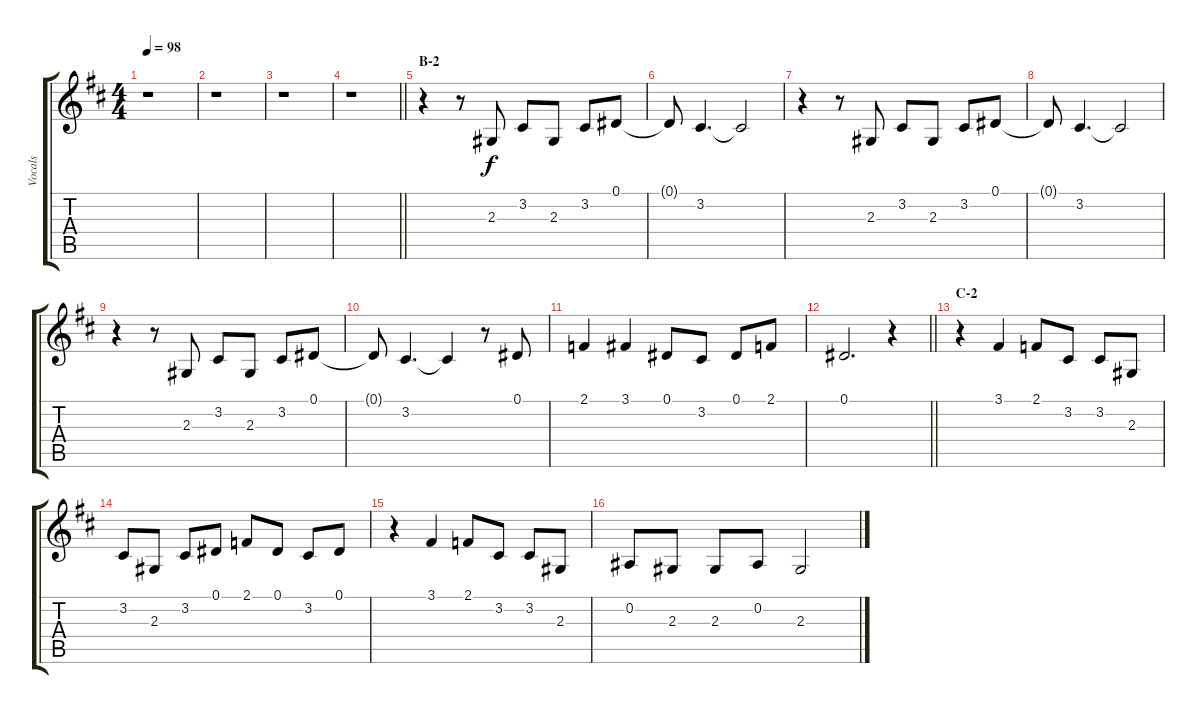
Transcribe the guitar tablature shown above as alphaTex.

\track ("Vocals" "Vocals") {instrument voiceoohs}
\staff {score tabs}
\tuning (Eb4 Bb3 Gb3 Db3 Ab2 Eb2) {hide}
\ts (4 4)
\tempo 98
\clef g2
\ks d
r.1{dy f} |
r.1 |
r.1 |
\barLineRight lightlight
r.1 |
\section ("" "B-2")
r.4 r.8 2.3.8 3.2.8 2.3.8 3.2.8 0.1.8 |
0.1{t}.8 3.2.4{d} 3.2{t}.2 |
r.4 r.8 2.3.8 3.2.8 2.3.8 3.2.8 0.1.8 |
0.1{t}.8 3.2.4{d} 3.2{t}.2 |
r.4 r.8 2.3.8 3.2.8 2.3.8 3.2.8 0.1.8 |
0.1{t}.8 3.2.4{d} 3.2{t}.4 r.8 0.1.8 |
2.1.4 3.1.4 0.1.8 3.2.8 0.1.8 2.1.8 |
\barLineRight lightlight
0.1.2{d} r.4 |
\section ("" "C-2")
r.4 3.1.4 2.1.8 3.2.8 3.2.8 2.3.8 |
3.2.8 2.3.8 3.2.8 0.1.8 2.1.8 0.1.8 3.2.8 0.1.8 |
r.4 3.1.4 2.1.8 3.2.8 3.2.8 2.3.8 |
0.2.8 2.3.8 2.3.8 0.2.8 2.3.2
